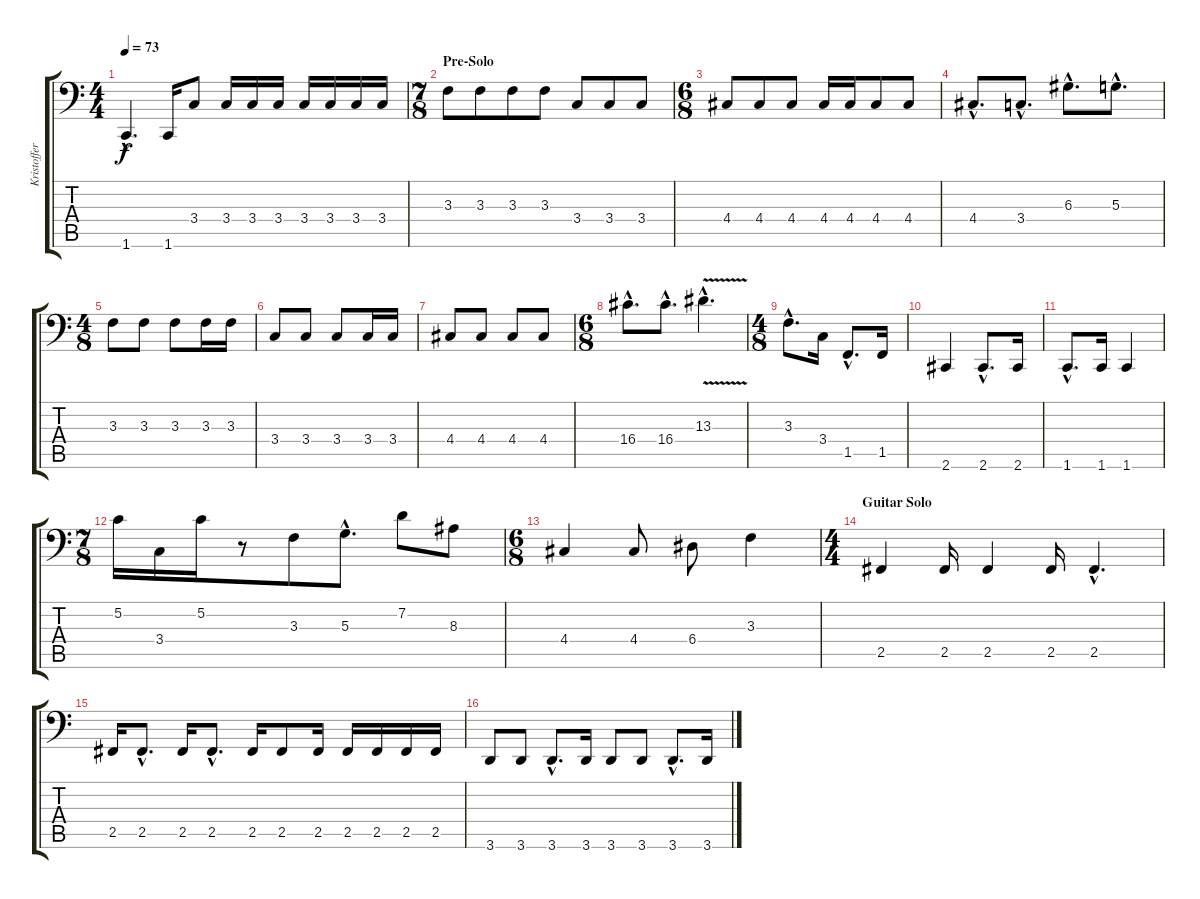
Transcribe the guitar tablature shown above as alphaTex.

\track ("Kristoffer Gildenlöw" "Kristoffer") {instrument electricbassfinger}
\staff {score tabs}
\tuning (C3 G2 D2 A1 E1 B0) {hide}
\ts (4 4)
\tempo 73
\clef f4
\ks c
1.6{hac}.4{d dy f} 1.6.16 3.4.8 3.4.16 3.4.16 3.4.16 3.4.16 3.4.16 3.4.16 3.4.16 |
\ts (7 8)
\section ("" "Pre-Solo")
3.3.8 3.3.8 3.3.8 3.3.8 3.4.8 3.4.8 3.4.8 |
\ts (6 8)
4.4.8 4.4.8 4.4.8 4.4.16 4.4.16 4.4.8 4.4.8 |
4.4{hac}.8{d} 3.4{hac}.8{d} 6.3{hac}.8{d} 5.3{hac}.8{d} |
\ts (4 8)
3.3.8 3.3.8 3.3.8 3.3.16 3.3.16 |
3.4.8 3.4.8 3.4.8 3.4.16 3.4.16 |
4.4.8 4.4.8 4.4.8 4.4.8 |
\ts (6 8)
16.4{hac}.8{d} 16.4{hac}.8{d} 13.3{v hac}.4{d} |
\ts (4 8)
3.3{hac}.8{d} 3.4.16 1.5{hac}.8{d} 1.5.16 |
2.6.4 2.6{hac}.8{d} 2.6.16 |
1.6{hac}.8{d} 1.6.16 1.6.4 |
\ts (7 8)
5.2.16 3.4.16 5.2.16 r.8 3.3.8 5.3{hac}.8{d} 7.2.8 8.3.8 |
\ts (6 8)
4.4.4 4.4.8 6.4.8 3.3.4 |
\ts (4 4)
\section ("" "Guitar Solo")
2.5.4 2.5.16 2.5.4 2.5.16 2.5{hac}.4{d} |
2.5.16 2.5{hac}.8{d} 2.5.16 2.5{hac}.8{d} 2.5.16 2.5.8 2.5.16 2.5.16 2.5.16 2.5.16 2.5.16 |
3.6.8 3.6.8 3.6{hac}.8{d} 3.6.16 3.6.8 3.6.8 3.6{hac}.8{d} 3.6.16
